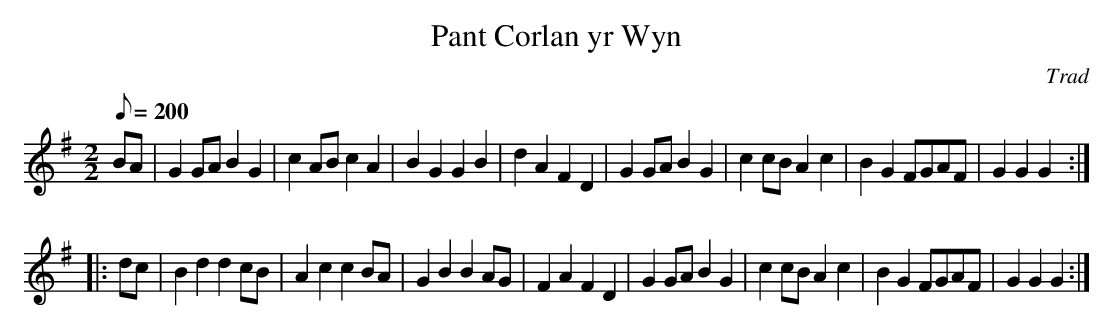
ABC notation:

X:1
T:Pant Corlan yr Wyn
M:2/2
L:1/8
Q:200
C:Trad
K:G
   BA|G2GAB2G2|c2ABc2A2|B2G2G2B2|d2A2F2D2|G2GAB2G2|c2cBA2c2|B2G2FGAF|G2G2G2:|
|: dc|B2d2d2cB|A2c2c2BA|G2B2B2AG|F2A2F2D2|G2GAB2G2|c2cBA2c2|B2G2FGAF|G2G2G2:|
